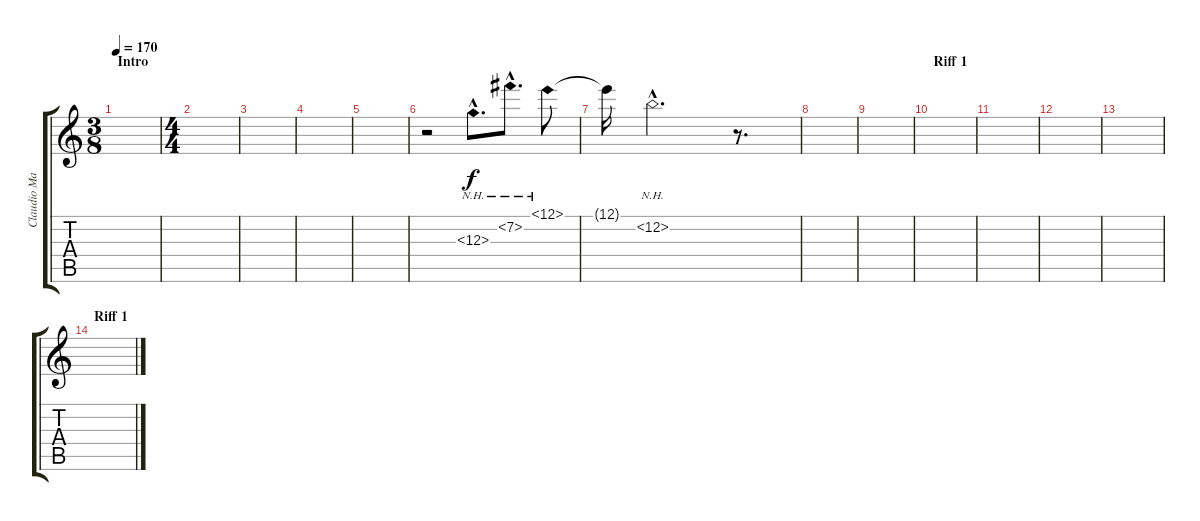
\track ("Claudio Marciello (Gtr 3)" "Claudio Ma") {instrument distortionguitar}
\staff {score tabs}
\tuning (E4 B3 G3 D3 A2 E2) {hide}
\ts (3 8)
\section ("" "Intro")
\tempo 170
\clef g2
\ks c
|
\ts (4 4)
|
|
|
|
r.2 12.3{nh hac}.8{d} 7.2{nh hac}.8{d} 12.1{nh}.8 |
12.1{t}.16 12.2{nh hac}.2{d} r.8{d} |
|
|
\section ("" "Riff 1")
|
|
|
|
\section ("" "Riff 1")
